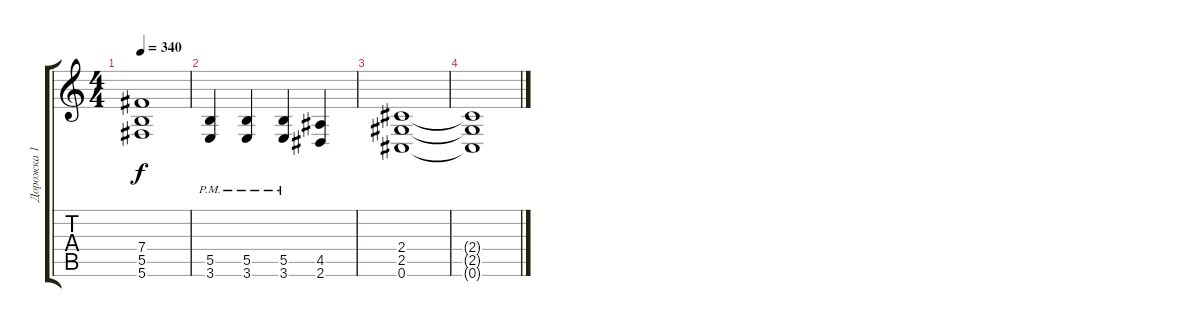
\track ("Дорожка 1" "Дорожка 1") {instrument overdrivenguitar}
\staff {score tabs}
\tuning (Db4 Ab3 E3 B2 Gb2 Db2) {hide}
\ts (4 4)
\tempo 340
\clef g2
\ks c
(7.4 5.5 5.6).1{dy f} |
(5.5{pm} 3.6{pm}).4 (5.5{pm} 3.6{pm}).4 (5.5{pm} 3.6{pm}).4 (4.5 2.6).4 |
(2.4 2.5 0.6).1 |
(2.4{t} 2.5{t} 0.6{t}).1
